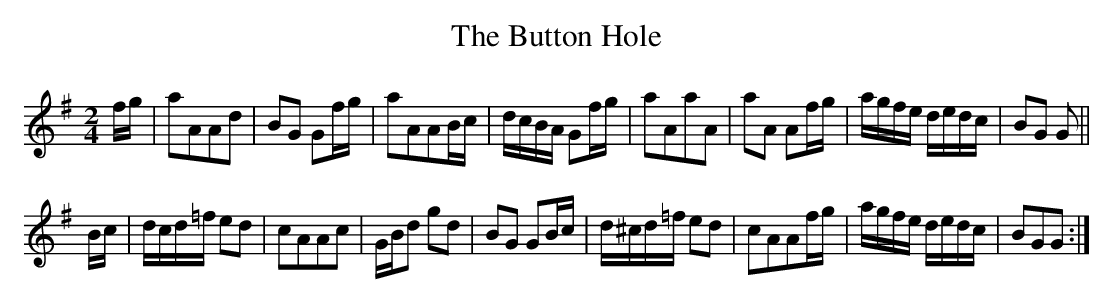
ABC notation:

X:1
T:Button Hole, The
M:2/4
K:G
fg|\
a2A2A2d2| B2G2 G2fg| a2A2A2Bc| dcBA G2fg|\
a2A2a2A2| a2A2 A2fg| agfe dedc| B2G2 G2||
Bc|\
dcd=f e2d2| c2A2A2c2| GBd2 g2d2| B2G2 G2Bc|\
d^cd=f e2d2| c2A2A2fg| agfe dedc| B2G2G2 :|
